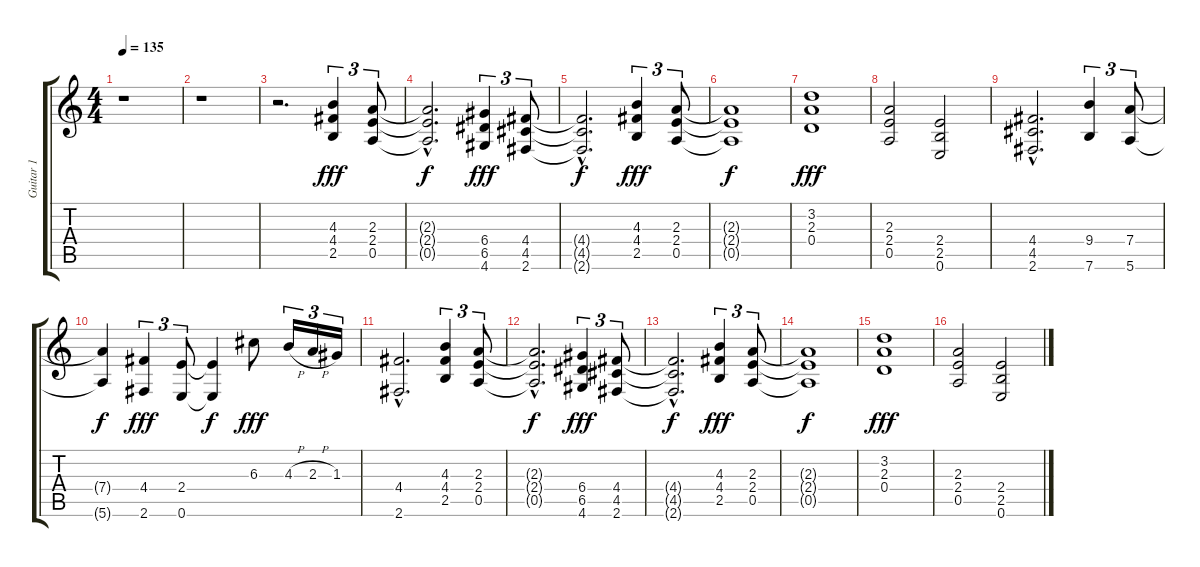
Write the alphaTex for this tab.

\track ("Guitar 1" "Guitar 1") {instrument distortionguitar}
\staff {score tabs}
\tuning (E4 B3 G3 D3 A2 E2) {hide}
\ts (4 4)
\tempo 135
\clef g2
\ks c
r.1{dy fff} |
r.1 |
r.2{d} (4.3 4.4 2.5).4{tu (3 2)} (2.3 2.4 0.5).8{tu (3 2)} |
(2.3{hac t} 2.4{hac t} 0.5{hac t}).2{d dy f} (6.4 6.5 4.6).4{tu (3 2) dy fff} (4.4 4.5 2.6).8{tu (3 2)} |
(4.4{hac t} 4.5{hac t} 2.6{hac t}).2{d dy f} (4.3 4.4 2.5).4{tu (3 2) dy fff} (2.3 2.4 0.5).8{tu (3 2)} |
(2.3{t} 2.4{t} 0.5{t}).1{dy f} |
(3.2 2.3 0.4).1{dy fff} |
(2.3 2.4 0.5).2 (2.4 2.5 0.6).2 |
(4.4{hac} 4.5{hac} 2.6{hac}).2{d} (9.4 7.6).4{tu (3 2)} (7.4 5.6).8{tu (3 2)} |
(7.4{t} 5.6{t}).4{dy f} (4.4 2.6).4{tu (3 2) dy fff} (2.4 0.6).8{tu (3 2)} (2.4{t} 0.6{t}).4{dy f} 6.3.8{dy fff} 4.3{h}.16{tu (3 2)} 2.3{h}.16{tu (3 2)} 1.3.16{tu (3 2)} |
(4.4{hac} 2.6{hac}).2{d} (4.3 4.4 2.5).4{tu (3 2)} (2.3 2.4 0.5).8{tu (3 2)} |
(2.3{hac t} 2.4{hac t} 0.5{hac t}).2{d dy f} (6.4 6.5 4.6).4{tu (3 2) dy fff} (4.4 4.5 2.6).8{tu (3 2)} |
(4.4{hac t} 4.5{hac t} 2.6{hac t}).2{d dy f} (4.3 4.4 2.5).4{tu (3 2) dy fff} (2.3 2.4 0.5).8{tu (3 2)} |
(2.3{t} 2.4{t} 0.5{t}).1{dy f} |
(3.2 2.3 0.4).1{dy fff} |
(2.3 2.4 0.5).2 (2.4 2.5 0.6).2
